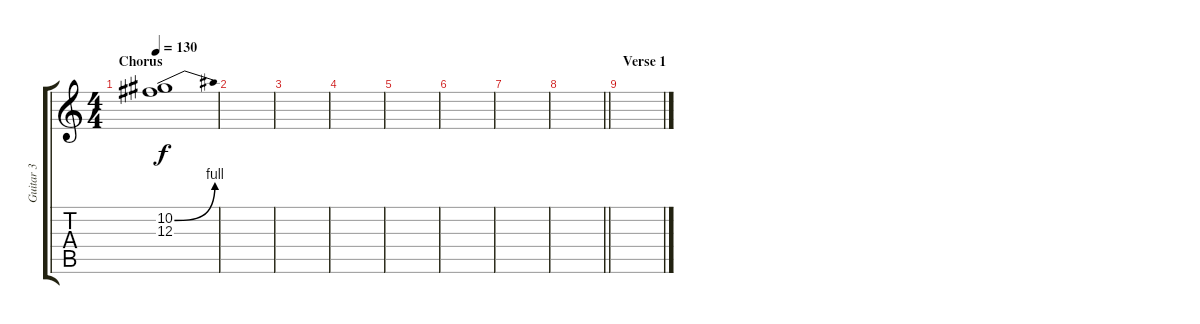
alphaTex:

\track ("Guitar 3" "Guitar 3") {instrument electricguitarjazz}
\staff {score tabs}
\tuning (Eb4 Bb3 Gb3 Db3 Ab2 Eb2) {hide}
\ts (4 4)
\section ("" "Chorus")
\tempo 130
\clef g2
\ks c
(10.2{be (bend 0 0 60 4)} 12.3).1{dy f} |
|
|
|
|
|
|
\barLineRight lightlight
|
\section ("" "Verse 1")
